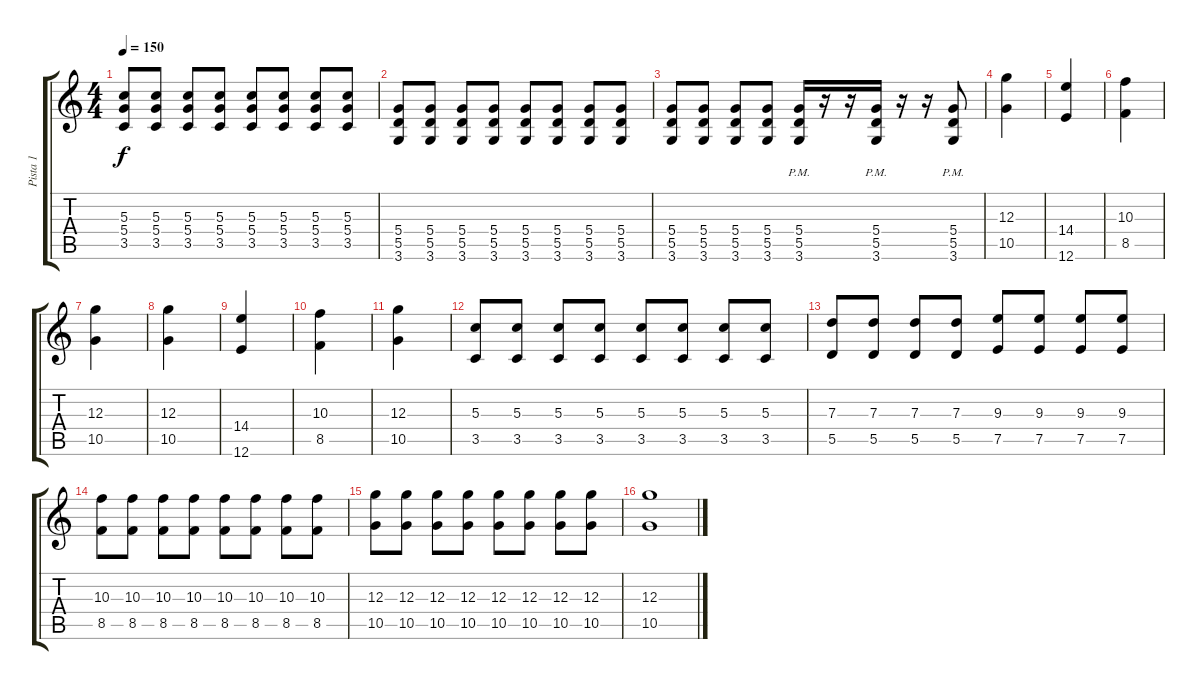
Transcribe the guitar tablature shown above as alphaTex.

\track ("Pista 1" "Pista 1") {instrument distortionguitar}
\staff {score tabs}
\tuning (E4 B3 G3 D3 A2 E2) {hide}
\ts (4 4)
\tempo 150
\clef g2
\ks c
(5.3 5.4 3.5).8{dy f} (5.3 5.4 3.5).8 (5.3 5.4 3.5).8 (5.3 5.4 3.5).8 (5.3 5.4 3.5).8 (5.3 5.4 3.5).8 (5.3 5.4 3.5).8 (5.3 5.4 3.5).8 |
(5.4 5.5 3.6).8 (5.4 5.5 3.6).8 (5.4 5.5 3.6).8 (5.4 5.5 3.6).8 (5.4 5.5 3.6).8 (5.4 5.5 3.6).8 (5.4 5.5 3.6).8 (5.4 5.5 3.6).8 |
(5.4 5.5 3.6).8 (5.4 5.5 3.6).8 (5.4 5.5 3.6).8 (5.4 5.5 3.6).8 (5.4{pm} 5.5{pm} 3.6{pm}).16 r.16 r.16 (5.4{pm} 5.5{pm} 3.6{pm}).16 r.16 r.16 (5.4{pm} 5.5{pm} 3.6{pm}).8 |
(12.3 10.5).4 |
(14.4 12.6).4 |
(10.3 8.5).4 |
(12.3 10.5).4 |
(12.3 10.5).4 |
(14.4 12.6).4 |
(10.3 8.5).4 |
(12.3 10.5).4 |
(5.3 3.5).8 (5.3 3.5).8 (5.3 3.5).8 (5.3 3.5).8 (5.3 3.5).8 (5.3 3.5).8 (5.3 3.5).8 (5.3 3.5).8 |
(7.3 5.5).8 (7.3 5.5).8 (7.3 5.5).8 (7.3 5.5).8 (9.3 7.5).8 (9.3 7.5).8 (9.3 7.5).8 (9.3 7.5).8 |
(10.3 8.5).8 (10.3 8.5).8 (10.3 8.5).8 (10.3 8.5).8 (10.3 8.5).8 (10.3 8.5).8 (10.3 8.5).8 (10.3 8.5).8 |
(12.3 10.5).8 (12.3 10.5).8 (12.3 10.5).8 (12.3 10.5).8 (12.3 10.5).8 (12.3 10.5).8 (12.3 10.5).8 (12.3 10.5).8 |
(12.3 10.5).1
